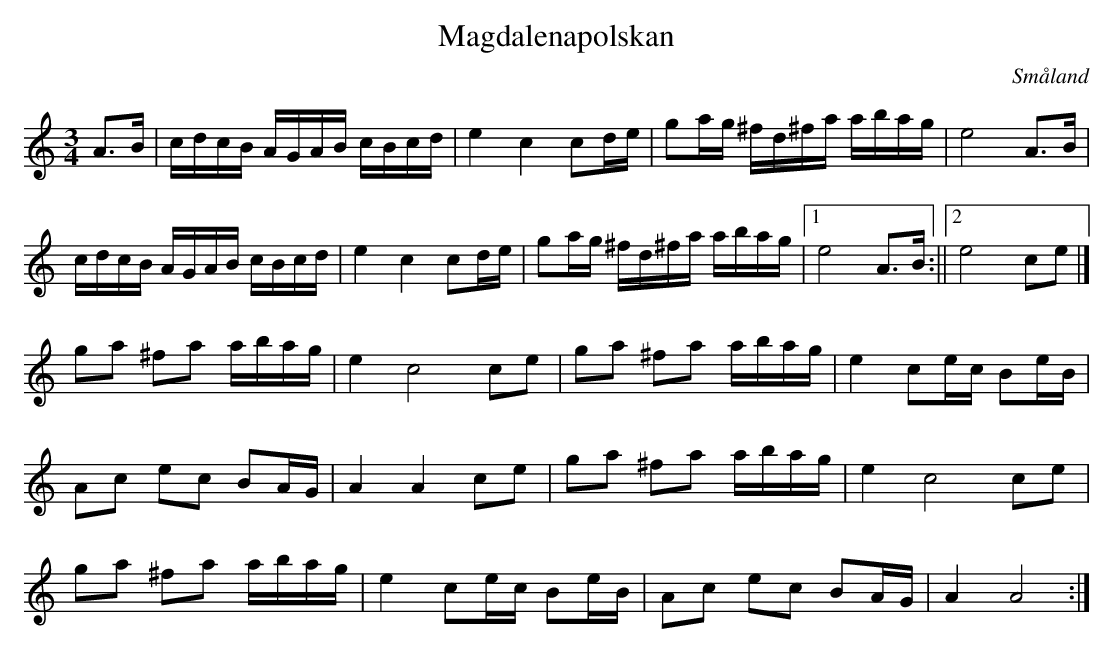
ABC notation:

X:1
T:Magdalenapolskan
O:Småland
M:3/4
L:1/8
K:Am
A3/2B/2|c/2d/2c/2B/2 A/2G/2A/2B/2 c/2B/2c/2d/2|e2 c2 cd/2e/2|ga/2g/2 ^f/2d/2^f/2a/2 a/2b/2a/2g/2|e4A3/2B/2|
c/2d/2c/2B/2 A/2G/2A/2B/2 c/2B/2c/2d/2|e2 c2 cd/2e/2|ga/2g/2 ^f/2d/2^f/2a/2 a/2b/2a/2g/2|[1 e4 A3/2B/2:||[2e4 ce|]
ga ^fa a/2b/2a/2g/2|e2 c4 ce|ga ^fa a/2b/2a/2g/2|e2 ce/2c/2 Be/2B/2|
Ac ec BA/2G/2|A2 A2 ce|ga ^fa a/2b/2a/2g/2|e2 c4 ce|
ga ^fa a/2b/2a/2g/2|e2 ce/2c/2 Be/2B/2|Ac ec BA/2G/2|A2 A4:|
